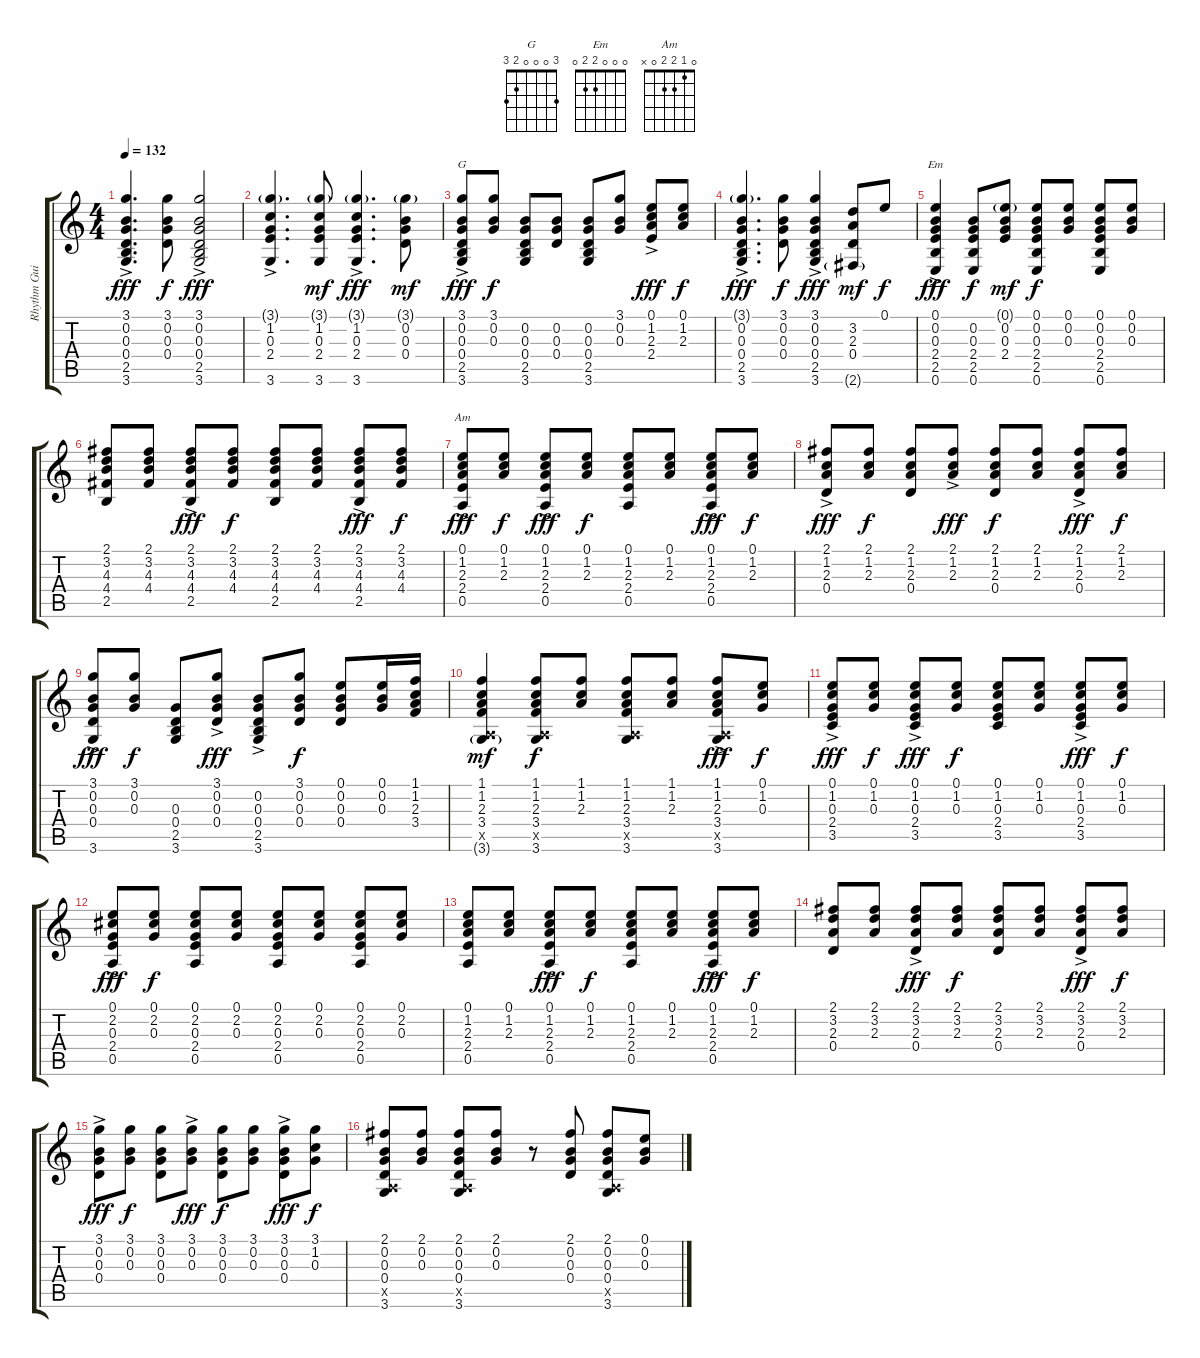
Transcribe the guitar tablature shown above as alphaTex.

\track ("Rhythm Guitar" "Rhythm Gui") {instrument acousticguitarnylon}
\staff {score tabs}
\tuning (E4 B3 G3 D3 A2 E2) {hide}
\chord ("G" 3 0 0 0 2 3)
\chord ("Em" 0 0 0 2 2 0)
\chord ("Am" 0 1 2 2 0 x)
\ts (4 4)
\tempo 132
\clef g2
\ks c
(3.1{ac} 0.2 0.3 0.4 2.5 3.6).4{d dy fff} (3.1 0.2 0.3 0.4).8{dy f} (3.1{ac} 0.2 0.3 0.4 2.5 3.6).2{dy fff} |
(3.1{g ac} 1.2 0.3 2.4 3.6).4{d} (3.1{g} 1.2 0.3 2.4 3.6).8{dy mf} (3.1{g ac} 1.2 0.3 2.4 3.6).4{d dy fff} (3.1{g} 0.2 0.3 0.4).8{dy mf} |
(3.1{ac} 0.2 0.3 0.4 2.5 3.6).8{ch "G" dy fff} (3.1 0.2 0.3).8{dy f} (0.2 0.3 0.4 2.5 3.6).8 (0.2 0.3 0.4).8 (0.2 0.3 0.4 2.5 3.6).8 (3.1 0.2 0.3).8 (0.1{ac} 1.2 2.3 2.4).8{dy fff} (0.1 1.2 2.3).8{dy f} |
(3.1{g} 0.2{ac} 0.3 0.4 2.5 3.6).4{d dy fff} (3.1 0.2 0.3 0.4).8{dy f} (3.1{ac} 0.2 0.3 0.4 2.5 3.6).4{dy fff} (3.2 2.3 0.4 2.6{g}).8{dy mf} 0.1.8{dy f} |
(0.1{ac} 0.2 0.3 2.4 2.5 0.6).4{ch "Em" dy fff} (0.2 0.3 2.4 2.5 0.6).8{dy f} (0.1{g} 0.2 0.3 2.4).8{dy mf} (0.1 0.2 0.3 2.4 2.5 0.6).8{dy f} (0.1 0.2 0.3).8 (0.1 0.2 0.3 2.4 2.5 0.6).8 (0.1 0.2 0.3).8 |
(2.1 3.2 4.3 4.4 2.5).8 (2.1 3.2 4.3 4.4).8 (2.1{ac} 3.2 4.3 4.4 2.5).8{dy fff} (2.1 3.2 4.3 4.4).8{dy f} (2.1 3.2 4.3 4.4 2.5).8 (2.1 3.2 4.3 4.4).8 (2.1{ac} 3.2 4.3 4.4 2.5).8{dy fff} (2.1 3.2 4.3 4.4).8{dy f} |
(0.1{ac} 1.2 2.3 2.4 0.5).8{ch "Am" dy fff} (0.1 1.2 2.3).8{dy f} (0.1{ac} 1.2 2.3 2.4 0.5).8{dy fff} (0.1 1.2 2.3).8{dy f} (0.1 1.2 2.3 2.4 0.5).8 (0.1 1.2 2.3).8 (0.1{ac} 1.2 2.3 2.4 0.5).8{dy fff} (0.1 1.2 2.3).8{dy f} |
(2.1{ac} 1.2 2.3 0.4).8{dy fff} (2.1 1.2 2.3).8{dy f} (2.1 1.2 2.3 0.4).8 (2.1{ac} 1.2 2.3).8{dy fff} (2.1 1.2 2.3 0.4).8{dy f} (2.1 1.2 2.3).8 (2.1{ac} 1.2 2.3 0.4).8{dy fff} (2.1 1.2 2.3).8{dy f} |
(3.1{ac} 0.2 0.3 0.4 3.6).8{dy fff} (3.1 0.2 0.3).8{dy f} (0.3 0.4 2.5 3.6).8 (3.1{ac} 0.2 0.3 0.4).8{dy fff} (0.2{ac} 0.3 0.4 2.5 3.6).8 (3.1 0.2 0.3 0.4).8{dy f} (0.1 0.2 0.3 0.4).8 (0.1 0.2 0.3).16 (1.1 1.2 2.3 3.4).16 |
(1.1 1.2 2.3 3.4 0.5{x} 3.6{g}).4{dy mf} (1.1 1.2 2.3 3.4 0.5{x} 3.6).8{dy f} (1.1 1.2 2.3).8 (1.1 1.2 2.3 3.4 0.5{x} 3.6).8 (1.1 1.2 2.3).8 (1.1{ac} 1.2 2.3 3.4 0.5{x} 3.6).8{dy fff} (0.1 1.2 0.3).8{dy f} |
(0.1{ac} 1.2 0.3 2.4 3.5).8{dy fff} (0.1 1.2 0.3).8{dy f} (0.1{ac} 1.2 0.3 2.4 3.5).8{dy fff} (0.1 1.2 0.3).8{dy f} (0.1 1.2 0.3 2.4 3.5).8 (0.1 1.2 0.3).8 (0.1{ac} 1.2 0.3 2.4 3.5).8{dy fff} (0.1 1.2 0.3).8{dy f} |
(0.1{ac} 2.2 0.3 2.4 0.5).8{dy fff} (0.1 2.2 0.3).8{dy f} (0.1 2.2 0.3 2.4 0.5).8 (0.1 2.2 0.3).8 (0.1 2.2 0.3 2.4 0.5).8 (0.1 2.2 0.3).8 (0.1 2.2 0.3 2.4 0.5).8 (0.1 2.2 0.3).8 |
(0.1 1.2 2.3 2.4 0.5).8 (0.1 1.2 2.3).8 (0.1{ac} 1.2 2.3 2.4 0.5).8{dy fff} (0.1 1.2 2.3).8{dy f} (0.1 1.2 2.3 2.4 0.5).8 (0.1 1.2 2.3).8 (0.1{ac} 1.2 2.3 2.4 0.5).8{dy fff} (0.1 1.2 2.3).8{dy f} |
(2.1 3.2 2.3 0.4).8 (2.1 3.2 2.3).8 (2.1{ac} 3.2 2.3 0.4).8{dy fff} (2.1 3.2 2.3).8{dy f} (2.1 3.2 2.3 0.4).8 (2.1 3.2 2.3).8 (2.1{ac} 3.2 2.3 0.4).8{dy fff} (2.1 3.2 2.3).8{dy f} |
(3.1{ac} 0.2 0.3 0.4).8{dy fff} (3.1 0.2 0.3).8{dy f} (3.1 0.2 0.3 0.4).8 (3.1{ac} 0.2 0.3).8{dy fff} (3.1 0.2 0.3 0.4).8{dy f} (3.1 0.2 0.3).8 (3.1{ac} 0.2 0.3 0.4).8{dy fff} (3.1 1.2 0.3).8{dy f} |
(2.1 0.2 0.3 0.4 0.5{x} 3.6).8 (2.1 0.2 0.3).8 (2.1 0.2 0.3 0.4 0.5{x} 3.6).8 (2.1 0.2 0.3).8 r.8 (2.1 0.2 0.3 0.4).8 (2.1 0.2 0.3 0.4 0.5{x} 3.6).8 (0.1 0.2 0.3).8
